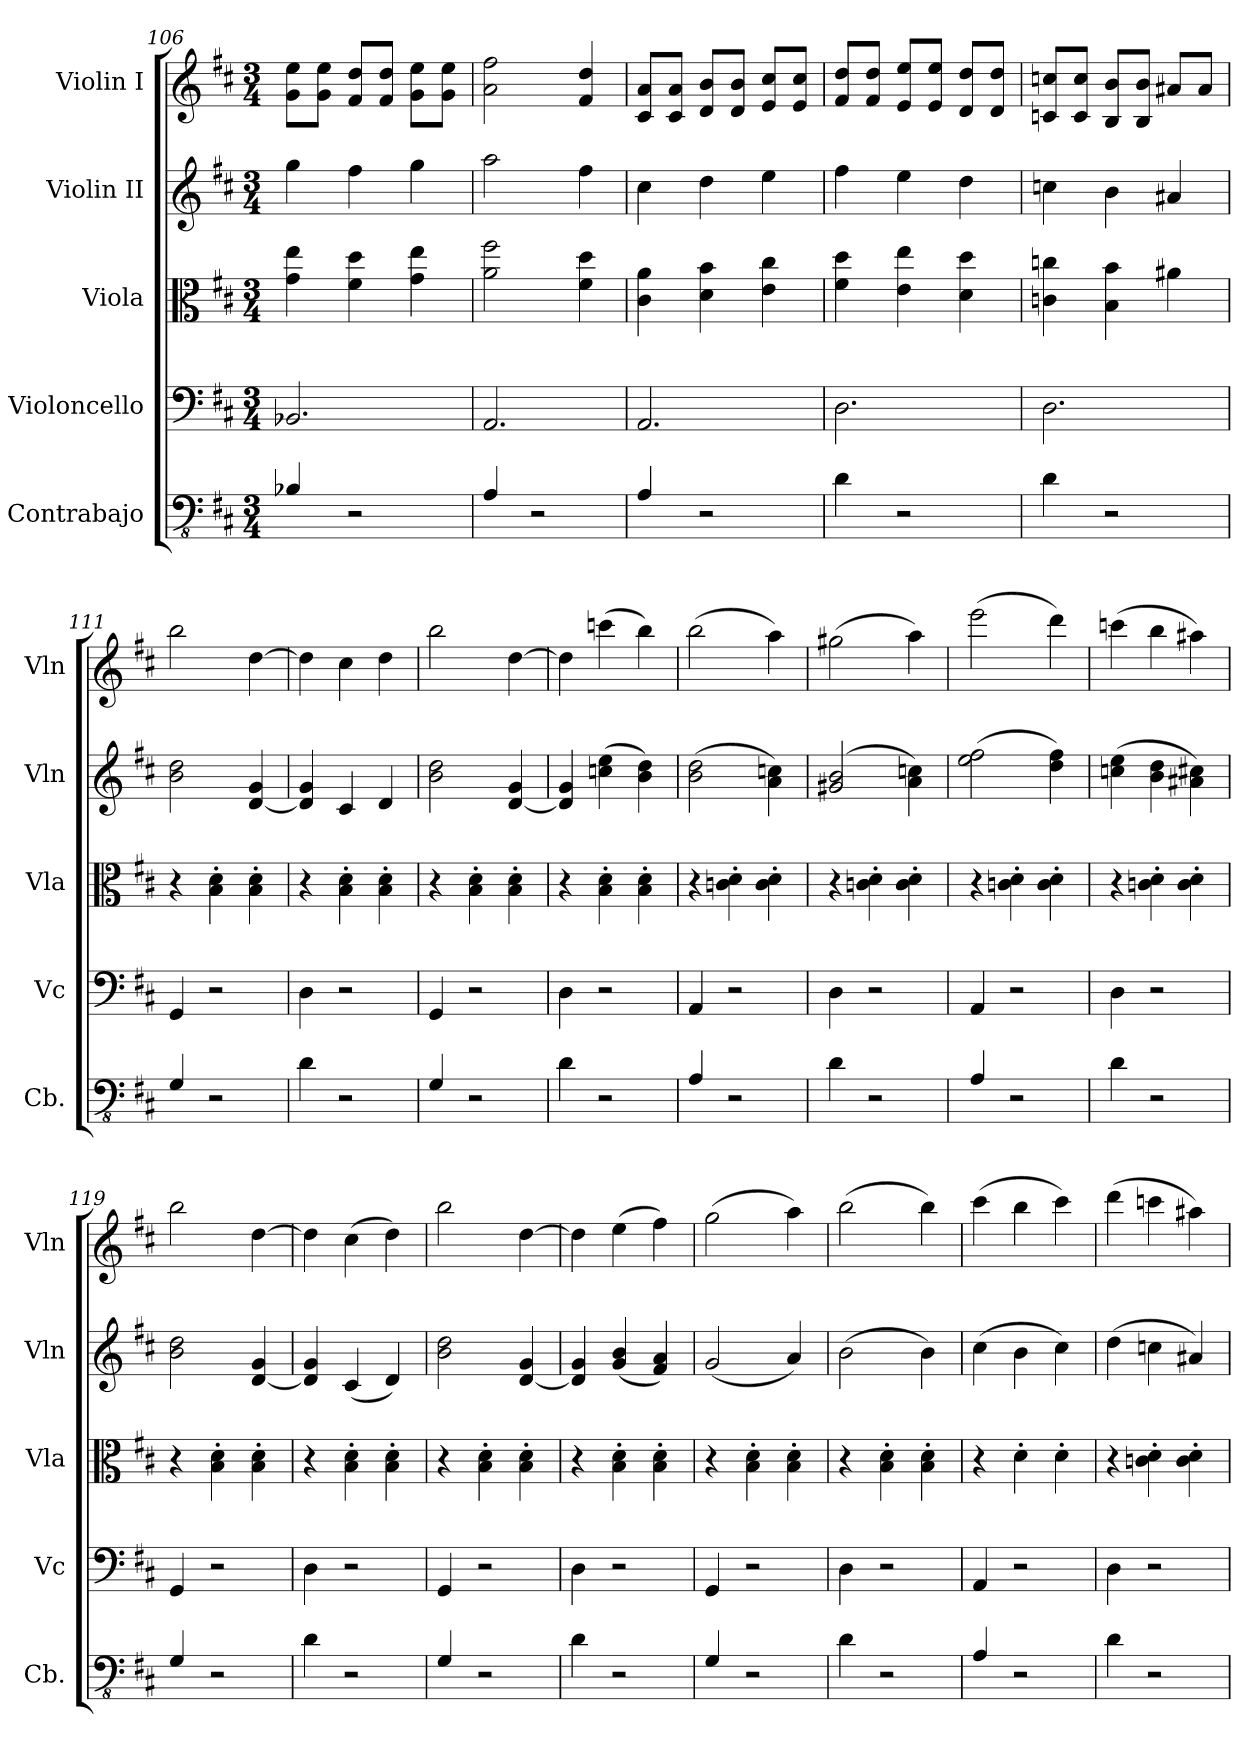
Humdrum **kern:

**kern	**kern	**kern	**kern	**kern
*part5	*part4	*part3	*part2	*part1
*staff5	*staff4	*staff3	*staff2	*staff1
*I"Contrabajo	*I"Violoncello	*I"Viola	*I"Violin II	*I"Violin I
*I'Cb.	*I'Vc	*I'Vla	*I'Vln	*I'Vln
*clefFv4	*clefF4	*clefC3	*clefG2	*clefG2
*ITrd7c12	*	*	*	*
*k[f#c#]	*k[f#c#]	*k[f#c#]	*k[f#c#]	*k[f#c#]
*M3/4	*M3/4	*M3/4	*M3/4	*M3/4
=106	=106	=106	=106	=106
4BBB-X/	2.BB-X/	4g\ 4ee\	4gg\	8g\ 8ee\L
.	.	.	.	8g\ 8ee\J
2r	.	4f#\ 4dd\	4ff#\	8f#/ 8dd/L
.	.	.	.	8f#/ 8dd/J
.	.	4g\ 4ee\	4gg\	8g\ 8ee\L
.	.	.	.	8g\ 8ee\J
=107	=107	=107	=107	=107
4AAA/	2.AA/	2a\ 2ff#\	2aa\	2a\ 2ff#\
2r	.	.	.	.
.	.	4f#\ 4dd\	4ff#\	4f#/ 4dd/
=108	=108	=108	=108	=108
4AAA/	2.AA/	4c#\ 4a\	4cc#\	8c#/ 8a/L
.	.	.	.	8c#/ 8a/J
2r	.	4d\ 4b\	4dd\	8d/ 8b/L
.	.	.	.	8d/ 8b/J
.	.	4e\ 4cc#\	4ee\	8e/ 8cc#/L
.	.	.	.	8e/ 8cc#/J
!!LO:LB:g=z
=109	=109	=109	=109	=109
4DD\	2.D\	4f#\ 4dd\	4ff#\	8f#/ 8dd/L
.	.	.	.	8f#/ 8dd/J
2r	.	4e\ 4ee\	4ee\	8e/ 8ee/L
.	.	.	.	8e/ 8ee/J
.	.	4d\ 4dd\	4dd\	8d/ 8dd/L
.	.	.	.	8d/ 8dd/J
=110	=110	=110	=110	=110
4DD\	2.D\	4cn\ 4ccn\	4ccn\	8cn/ 8ccn/L
.	.	.	.	8c/ 8cc/J
2r	.	4B\ 4b\	4b\	8B/ 8b/L
.	.	.	.	8B/ 8b/J
.	.	4a#X\	4a#X/	8a#X/L
.	.	.	.	8a#/J
=111	=111	=111	=111	=111
4GGG/	4GG/	4r	2b\ 2dd\	2bb\
2r	2r	4B\' 4d\'	.	.
.	.	4B\' 4d\'	[4d/ 4g/	[4dd\
=112	=112	=112	=112	=112
4DD\	4D\	4r	4d/] 4g/	4dd\]
2r	2r	4B\' 4d\'	4c#/	4cc#\
.	.	4B\' 4d\'	4d/	4dd\
=113	=113	=113	=113	=113
4GGG/	4GG/	4r	2b\ 2dd\	2bb\
2r	2r	4B\' 4d\'	.	.
.	.	4B\' 4d\'	[4d/ 4g/	[4dd\
=114	=114	=114	=114	=114
4DD\	4D\	4r	4d/] 4g/	4dd\]
2r	2r	4B\' 4d\'	(4ccn\ 4ee\	(4cccn\
.	.	4B\' 4d\'	4b\ 4dd\)	4bb\)
=115	=115	=115	=115	=115
4AAA/	4AA/	4r	(2b\ 2dd\	(2bb\
2r	2r	4cn\' 4d\'	.	.
.	.	4c\' 4d\'	4a\ 4ccn\)	4aa\)
!!LO:PB:g=z
=116	=116	=116	=116	=116
4DD\	4D\	4r	(2g#X/ 2b/	(2gg#X\
2r	2r	4cn\' 4d\'	.	.
.	.	4c\' 4d\'	4a\ 4ccn\)	4aa\)
=117	=117	=117	=117	=117
4AAA/	4AA/	4r	(2ee\ 2ff#\	(2eee\
2r	2r	4cn\' 4d\'	.	.
.	.	4c\' 4d\'	4dd\ 4ff#\)	4ddd\)
=118	=118	=118	=118	=118
4DD\	4D\	4r	(4ccn\ 4ee\	(4cccn\
2r	2r	4cn\' 4d\'	4b\ 4dd\	4bb\
.	.	4c\' 4d\'	4a#X\ 4cc#X\)	4aa#X\)
=119	=119	=119	=119	=119
4GGG/	4GG/	4r	2b\ 2dd\	2bb\
2r	2r	4B\' 4d\'	.	.
.	.	4B\' 4d\'	[4d/ 4g/	[4dd\
=120	=120	=120	=120	=120
4DD\	4D\	4r	4d/] 4g/	4dd\]
2r	2r	4B\' 4d\'	(4c#/	(4cc#\
.	.	4B\' 4d\'	4d/)	4dd\)
=121	=121	=121	=121	=121
4GGG/	4GG/	4r	2b\ 2dd\	2bb\
2r	2r	4B\' 4d\'	.	.
.	.	4B\' 4d\'	[4d/ 4g/	[4dd\
=122	=122	=122	=122	=122
4DD\	4D\	4r	4d/] 4g/	4dd\]
2r	2r	4B\' 4d\'	(4g/ 4b/	(4ee\
.	.	4B\' 4d\'	4f#/ 4a/)	4ff#\)
=123	=123	=123	=123	=123
4GGG/	4GG/	4r	(2g/	(2gg\
2r	2r	4B\' 4d\'	.	.
.	.	4B\' 4d\'	4a/)	4aa\)
!!LO:LB:g=z
=124	=124	=124	=124	=124
4DD\	4D\	4r	(2b\	(2bb\
2r	2r	4B\' 4d\'	.	.
.	.	4B\' 4d\'	4b\)	4bb\)
=125	=125	=125	=125	=125
4AAA/	4AA/	4r	(4cc#\	(4ccc#\
2r	2r	4d'\	4b\	4bb\
.	.	4d'\	4cc#\)	4ccc#\)
=126	=126	=126	=126	=126
4DD\	4D\	4r	(4dd\	(4ddd\
2r	2r	4cn\' 4d\'	4ccn\	4cccn\
.	.	4c\' 4d\'	4a#X/)	4aa#X\)
=	=	=	=	=
*-	*-	*-	*-	*-
